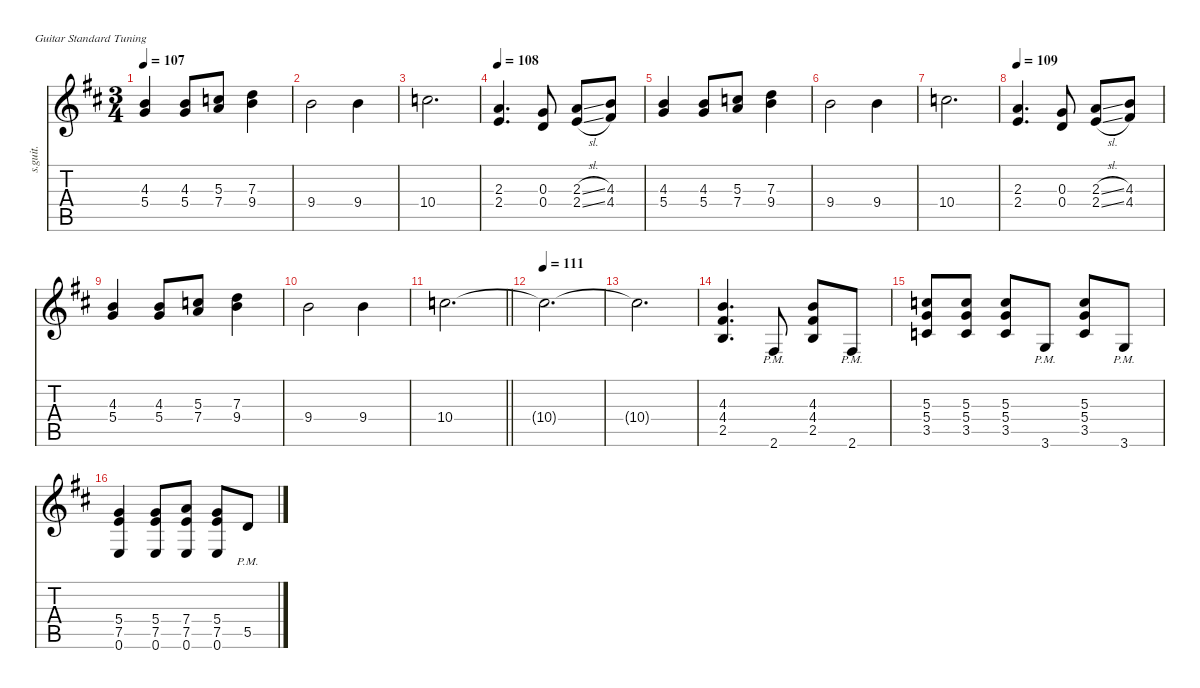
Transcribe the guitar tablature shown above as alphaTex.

\defaultSystemsLayout 4
\hideDynamics
\bracketExtendMode nobrackets
\otherSystemsTrackNameOrientation horizontal
\track ("Guitar 2" "s.guit.") {defaultSystemsLayout 32 instrument electricguitarclean}
\staff {score tabs}
\tuning (E4 B3 G3 D3 A2 E2)
\ts (3 4)
\tempo 107
\clef g2
\ks bminor
(4.3{acc forcenatural} 5.4{acc forcenatural}).4{dy f beam Up} (4.3{acc forcenatural} 5.4{acc forcenatural}).8{beam Up} (5.3{acc forcenatural} 7.4{acc forcenatural}).8{beam Up} (7.3{acc forcenatural} 9.4{acc forcenatural}).4{beam Down} |
9.4{acc forcenatural}.2{beam Down} 9.4{acc forcenatural}.4{beam Down} |
10.4{acc forcenatural}.2{d beam Down} |
\tempo 108
(2.3{acc forcenatural} 2.4{acc forcenatural}).4{d beam Up} (0.3{acc forcenatural} 0.4{acc forcenatural}).8{beam Up} (2.3{sl acc forcenatural} 2.4{sl acc forcenatural}).8{beam Up} (4.3{acc forcenatural} 4.4{acc #}).8{beam Up} |
(4.3{acc forcenatural} 5.4{acc forcenatural}).4{beam Up} (4.3{acc forcenatural} 5.4{acc forcenatural}).8{beam Up} (5.3{acc forcenatural} 7.4{acc forcenatural}).8{beam Up} (7.3{acc forcenatural} 9.4{acc forcenatural}).4{beam Down} |
9.4{acc forcenatural}.2{beam Down} 9.4{acc forcenatural}.4{beam Down} |
10.4{acc forcenatural}.2{d beam Down} |
\tempo 109
(2.3{acc forcenatural} 2.4{acc forcenatural}).4{d beam Up} (0.3{acc forcenatural} 0.4{acc forcenatural}).8{beam Up} (2.3{sl acc forcenatural} 2.4{sl acc forcenatural}).8{beam Up} (4.3{acc forcenatural} 4.4{acc #}).8{beam Up} |
(4.3{acc forcenatural} 5.4{acc forcenatural}).4{beam Up} (4.3{acc forcenatural} 5.4{acc forcenatural}).8{beam Up} (5.3{acc forcenatural} 7.4{acc forcenatural}).8{beam Up} (7.3{acc forcenatural} 9.4{acc forcenatural}).4{beam Down} |
9.4{acc forcenatural}.2{beam Down} 9.4{acc forcenatural}.4{beam Down} |
\barLineRight lightlight
10.4{acc forcenatural}.2{d beam Down} |
\tempo 111
10.4{t acc forcenatural}.2{d beam Down} |
10.4{t acc forcenatural}.2{d beam Down} |
(4.3{acc forcenatural} 4.4{acc #} 2.5{acc forcenatural}).4{d beam Up} 2.6{pm acc #}.8{beam Up} (4.3{acc forcenatural} 4.4{acc #} 2.5{acc forcenatural}).8{beam Up} 2.6{pm acc #}.8{beam Up} |
(5.3{acc forcenatural} 5.4{acc forcenatural} 3.5{acc forcenatural}).8{beam Up} (5.3{acc forcenatural} 5.4{acc forcenatural} 3.5{acc forcenatural}).8{beam Up} (5.3{acc forcenatural} 5.4{acc forcenatural} 3.5{acc forcenatural}).8{beam Up} 3.6{pm acc forcenatural}.8{beam Up} (5.3{acc forcenatural} 5.4{acc forcenatural} 3.5{acc forcenatural}).8{beam Up} 3.6{pm acc forcenatural}.8{beam Up} |
(5.4{acc forcenatural} 7.5{acc forcenatural} 0.6{acc forcenatural}).4{beam Up} (5.4{acc forcenatural} 7.5{acc forcenatural} 0.6{acc forcenatural}).8{beam Up} (7.4{acc forcenatural} 7.5{acc forcenatural} 0.6{acc forcenatural}).8{beam Up} (5.4{acc forcenatural} 7.5{acc forcenatural} 0.6{acc forcenatural}).8{beam Up} 5.5{pm acc forcenatural}.8{beam Up}
